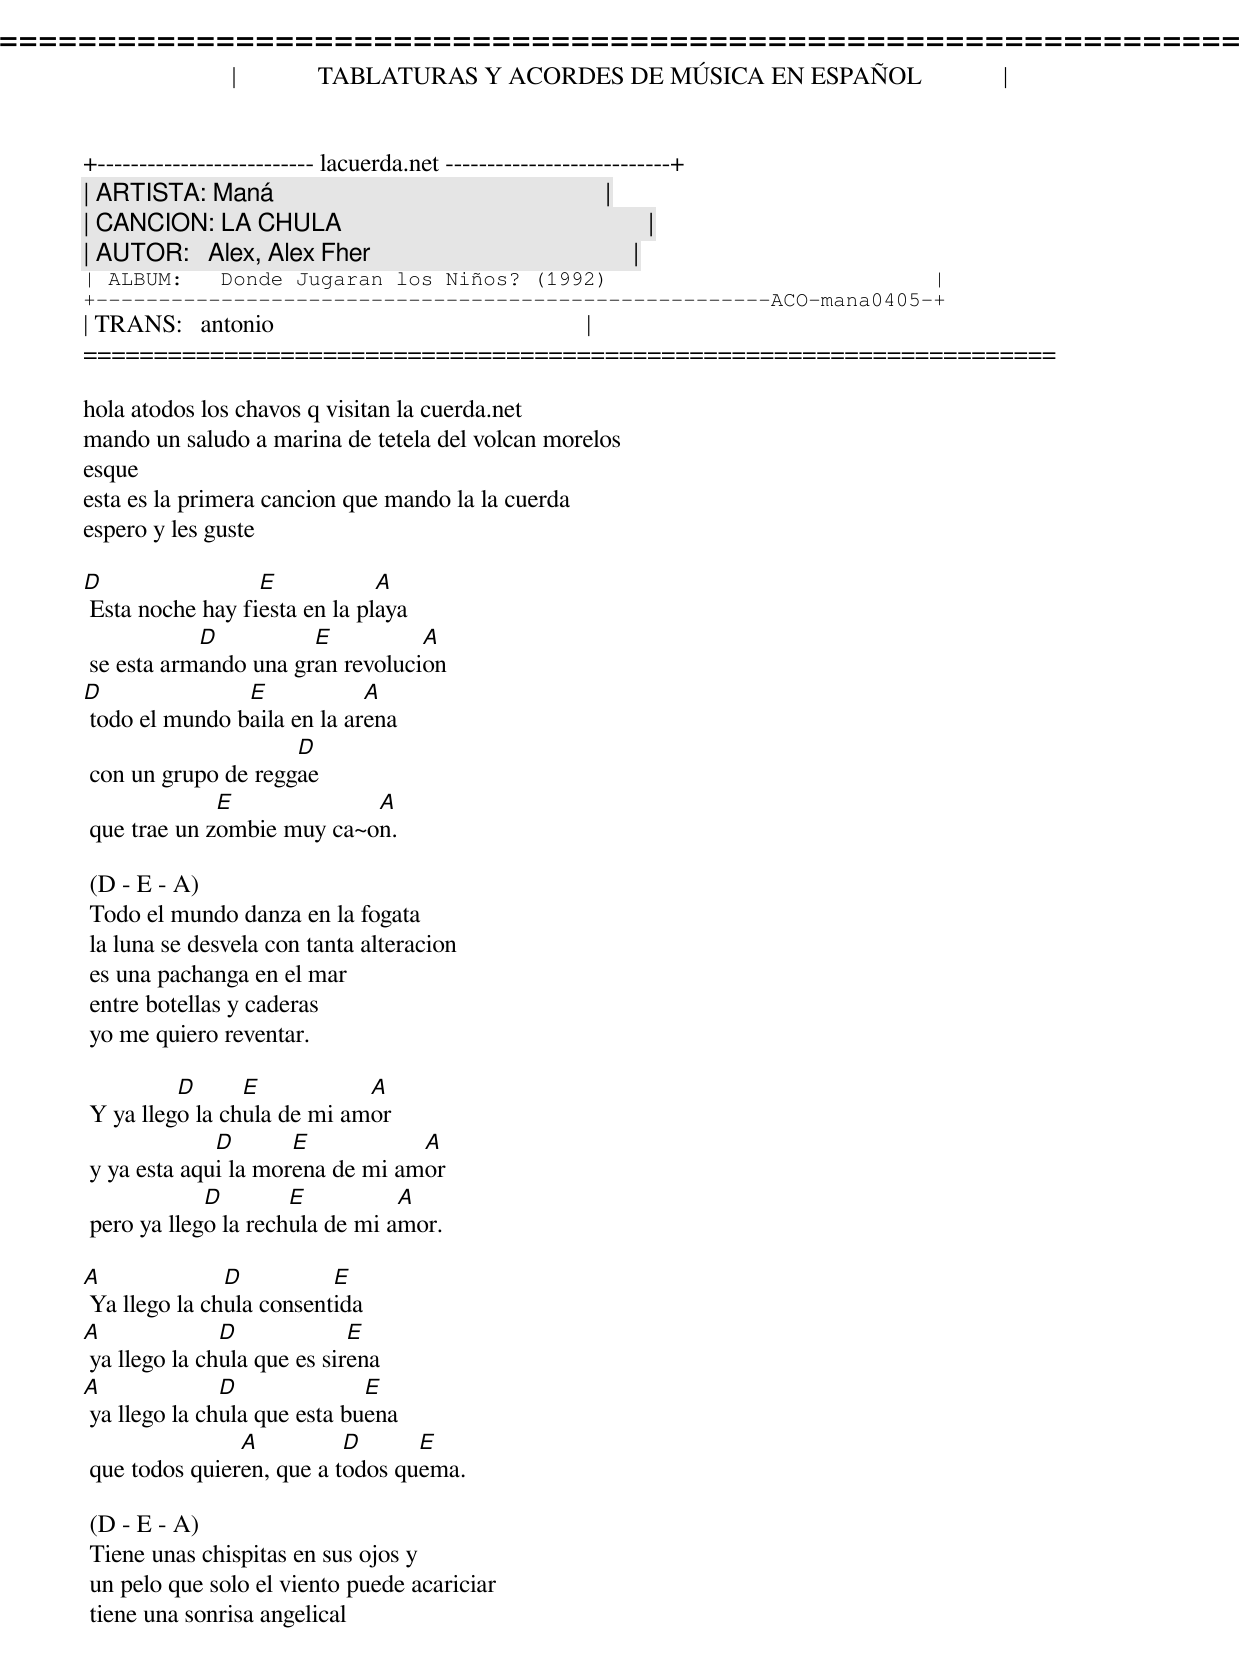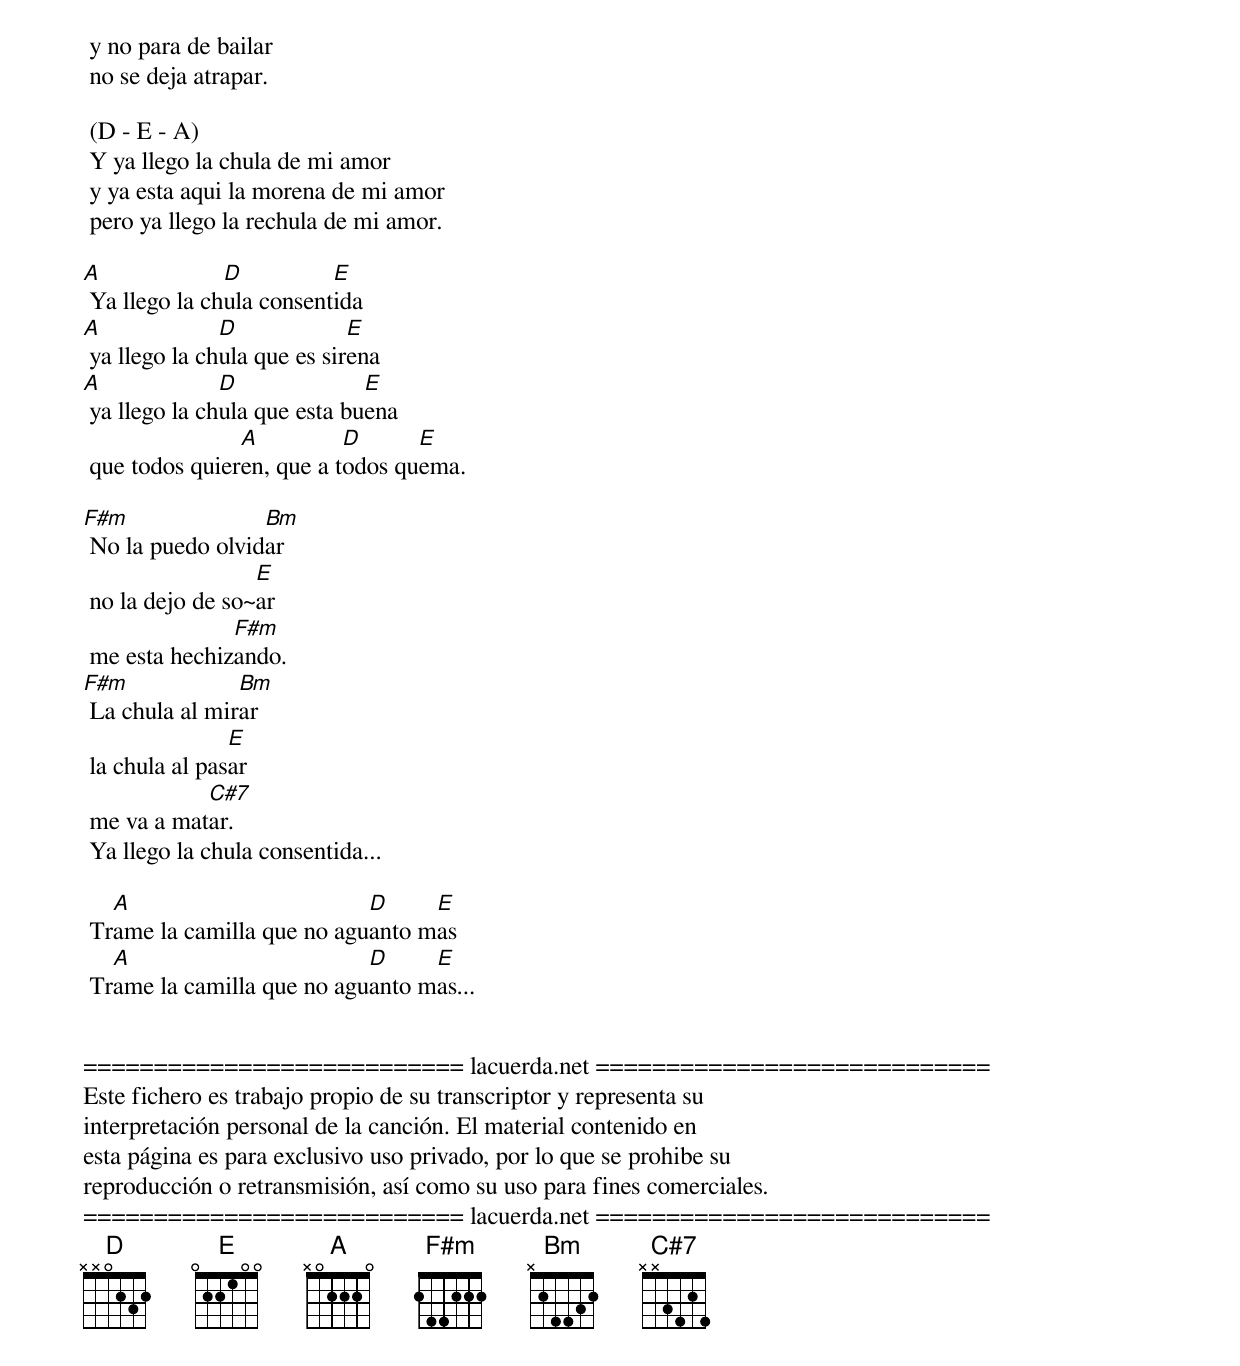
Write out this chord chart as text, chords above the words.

=====================================================================
|             TABLATURAS Y ACORDES DE MÚSICA EN ESPAÑOL             |
+-------------------------- lacuerda.net ---------------------------+
| ARTISTA: Maná                                                     |
| CANCION: LA CHULA                                                 |
| AUTOR:   Alex, Alex Fher                                          |
| ALBUM:   Donde Jugaran los Niños? (1992)                          |
+------------------------------------------------------ACO-mana0405-+
| TRANS:   antonio                                                  |
=====================================================================

hola atodos los chavos q visitan la cuerda.net
mando un saludo a marina de tetela del volcan morelos
esque
esta es la primera cancion que mando la la cuerda
espero y les guste

D                 E            A
 Esta noche hay fiesta en la playa
            D          E          A
 se esta armando una gran revolucion
D               E            A
 todo el mundo baila en la arena
                     D
 con un grupo de reggae
              E             A
 que trae un zombie muy ca~on.

 (D - E - A)
 Todo el mundo danza en la fogata
 la luna se desvela con tanta alteracion
 es una pachanga en el mar
 entre botellas y caderas
 yo me quiero reventar.

          D      E           A
 Y ya llego la chula de mi amor
              D       E           A
 y ya esta aqui la morena de mi amor
             D        E          A
 pero ya llego la rechula de mi amor.

A              D          E
 Ya llego la chula consentida
A              D             E
 ya llego la chula que es sirena
A              D              E
 ya llego la chula que esta buena
                A          D      E
 que todos quieren, que a todos quema.

 (D - E - A)
 Tiene unas chispitas en sus ojos y
 un pelo que solo el viento puede acariciar
 tiene una sonrisa angelical
 y no para de bailar
 no se deja atrapar.

 (D - E - A)
 Y ya llego la chula de mi amor
 y ya esta aqui la morena de mi amor
 pero ya llego la rechula de mi amor.

A              D          E
 Ya llego la chula consentida
A              D             E
 ya llego la chula que es sirena
A              D              E
 ya llego la chula que esta buena
                A          D      E
 que todos quieren, que a todos quema.

F#m               Bm
 No la puedo olvidar
                  E
 no la dejo de so~ar
               F#m
 me esta hechizando.
F#m             Bm
 La chula al mirar
                E
 la chula al pasar
            C#7
 me va a matar.
 Ya llego la chula consentida...

   A                        D     E
 Trame la camilla que no aguanto mas
   A                        D     E
 Trame la camilla que no aguanto mas...


=========================== lacuerda.net ============================
Este fichero es trabajo propio de su transcriptor y representa su
interpretación personal de la canción. El material contenido en
esta página es para exclusivo uso privado, por lo que se prohibe su
reproducción o retransmisión, así como su uso para fines comerciales.
=========================== lacuerda.net ============================
